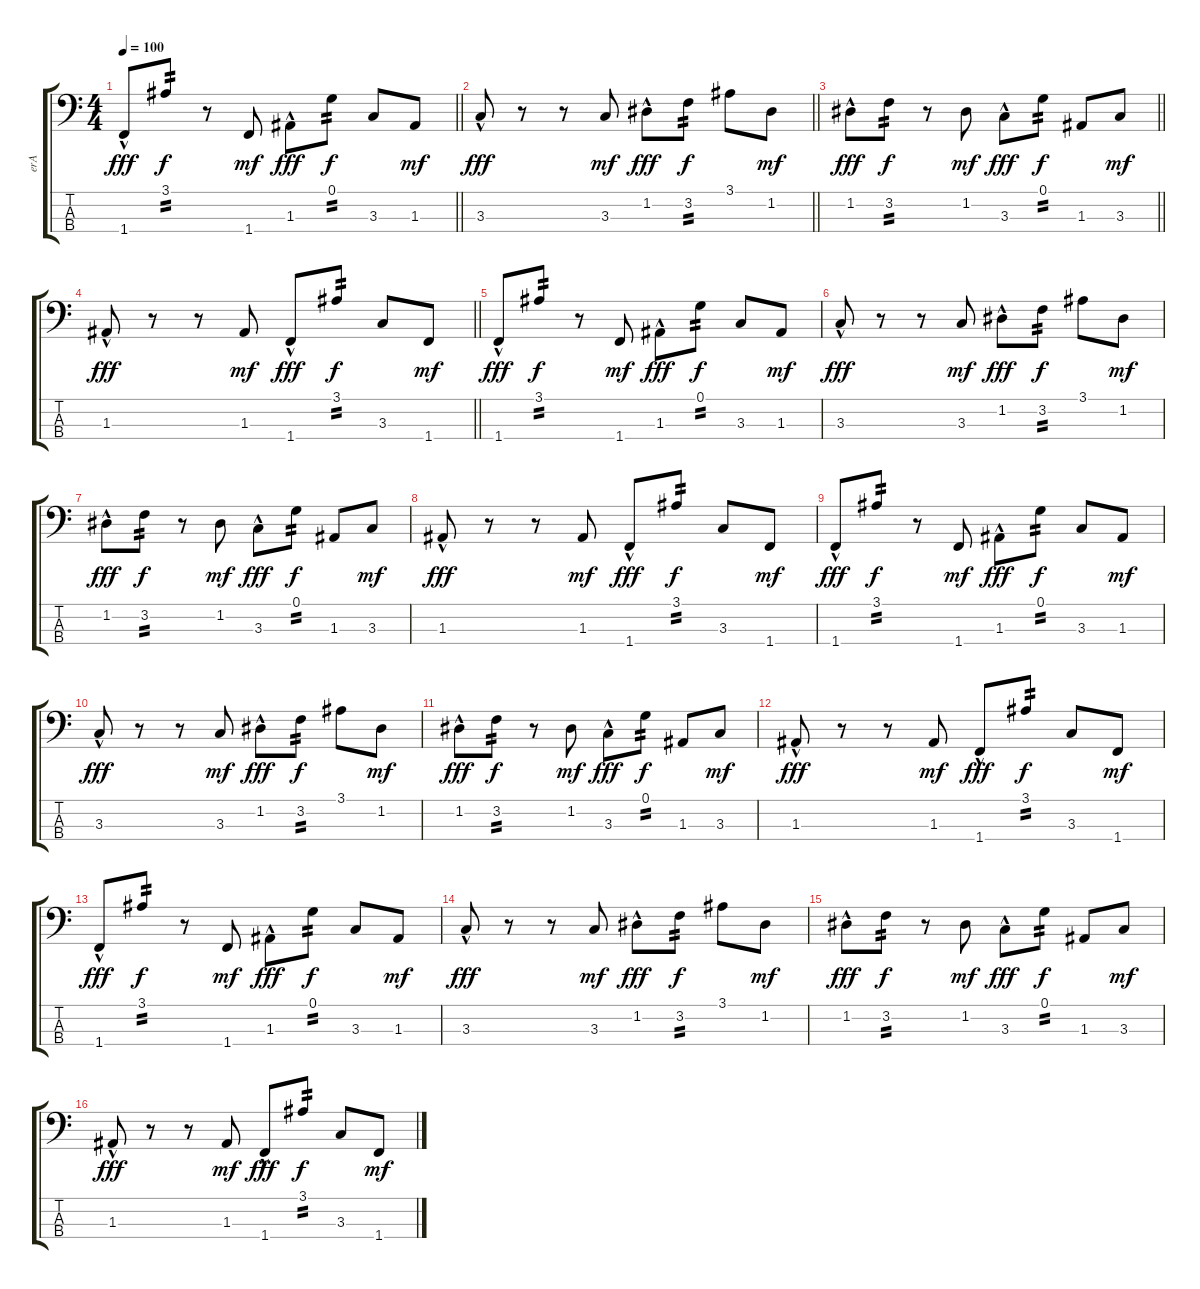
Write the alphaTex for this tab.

\track ("erA" "erA") {instrument electricbassfinger}
\staff {score tabs}
\tuning (G2 D2 A1 E1) {hide}
\ts (4 4)
\tempo 100
\clef f4
\barLineRight lightlight
\ks c
1.4{hac}.8{dy fff} 3.1.8{tp 2 dy f} r.8 1.4.8{dy mf} 1.3{hac}.8{dy fff} 0.1.8{tp 2 dy f} 3.3.8 1.3.8{dy mf} |
\barLineRight lightlight
3.3{hac}.8{dy fff} r.8 r.8 3.3.8{dy mf} 1.2{hac}.8{dy fff} 3.2.8{tp 2 dy f} 3.1.8 1.2.8{dy mf} |
\barLineRight lightlight
1.2{hac}.8{dy fff} 3.2.8{tp 2 dy f} r.8 1.2.8{dy mf} 3.3{hac}.8{dy fff} 0.1.8{tp 2 dy f} 1.3.8 3.3.8{dy mf} |
\barLineRight lightlight
1.3{hac}.8{dy fff} r.8 r.8 1.3.8{dy mf} 1.4{hac}.8{dy fff} 3.1.8{tp 2 dy f} 3.3.8 1.4.8{dy mf} |
\section ("" "")
1.4{hac}.8{dy fff} 3.1.8{tp 2 dy f} r.8 1.4.8{dy mf} 1.3{hac}.8{dy fff} 0.1.8{tp 2 dy f} 3.3.8 1.3.8{dy mf} |
3.3{hac}.8{dy fff} r.8 r.8 3.3.8{dy mf} 1.2{hac}.8{dy fff} 3.2.8{tp 2 dy f} 3.1.8 1.2.8{dy mf} |
1.2{hac}.8{dy fff} 3.2.8{tp 2 dy f} r.8 1.2.8{dy mf} 3.3{hac}.8{dy fff} 0.1.8{tp 2 dy f} 1.3.8 3.3.8{dy mf} |
1.3{hac}.8{dy fff} r.8 r.8 1.3.8{dy mf} 1.4{hac}.8{dy fff} 3.1.8{tp 2 dy f} 3.3.8 1.4.8{dy mf} |
1.4{hac}.8{dy fff} 3.1.8{tp 2 dy f} r.8 1.4.8{dy mf} 1.3{hac}.8{dy fff} 0.1.8{tp 2 dy f} 3.3.8 1.3.8{dy mf} |
3.3{hac}.8{dy fff} r.8 r.8 3.3.8{dy mf} 1.2{hac}.8{dy fff} 3.2.8{tp 2 dy f} 3.1.8 1.2.8{dy mf} |
1.2{hac}.8{dy fff} 3.2.8{tp 2 dy f} r.8 1.2.8{dy mf} 3.3{hac}.8{dy fff} 0.1.8{tp 2 dy f} 1.3.8 3.3.8{dy mf} |
1.3{hac}.8{dy fff} r.8 r.8 1.3.8{dy mf} 1.4{hac}.8{dy fff} 3.1.8{tp 2 dy f} 3.3.8 1.4.8{dy mf} |
1.4{hac}.8{dy fff} 3.1.8{tp 2 dy f} r.8 1.4.8{dy mf} 1.3{hac}.8{dy fff} 0.1.8{tp 2 dy f} 3.3.8 1.3.8{dy mf} |
3.3{hac}.8{dy fff} r.8 r.8 3.3.8{dy mf} 1.2{hac}.8{dy fff} 3.2.8{tp 2 dy f} 3.1.8 1.2.8{dy mf} |
1.2{hac}.8{dy fff} 3.2.8{tp 2 dy f} r.8 1.2.8{dy mf} 3.3{hac}.8{dy fff} 0.1.8{tp 2 dy f} 1.3.8 3.3.8{dy mf} |
1.3{hac}.8{dy fff} r.8 r.8 1.3.8{dy mf} 1.4{hac}.8{dy fff} 3.1.8{tp 2 dy f} 3.3.8 1.4.8{dy mf}
